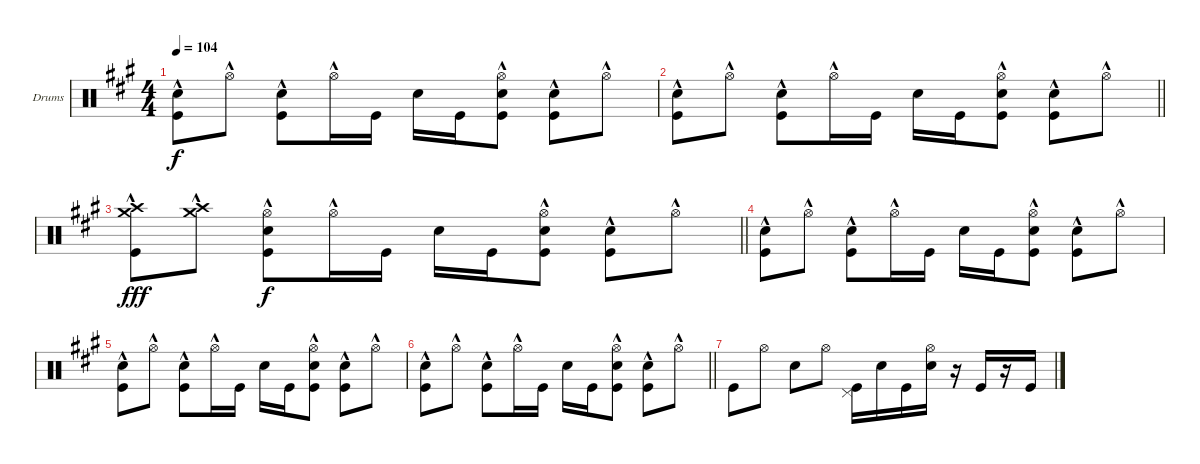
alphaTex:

\bracketExtendMode groupsimilarinstruments
\firstSystemTrackNameOrientation horizontal
\otherSystemsTrackNameOrientation horizontal
\track ("Drumkit" "Drums") {solo instrument percussion}
\staff {score}
\articulation defaults
\ts (4 4)
\tempo 104
\clef neutral
\ks a
("Kick (hit)" "Snare (hit) 2"{hac}).8{dy f} "Hi-Hat (open)"{hac}.8 ("Kick (hit)" "Snare (hit) 2"{hac}).8 "Hi-Hat (open)"{hac}.16 "Kick (hit)".16 "Snare (hit) 2".16 "Kick (hit)".16 ("Hi-Hat (open)"{hac} "Snare (hit) 2" "Kick (hit)").8 ("Kick (hit)"{hac} "Snare (hit) 2"{hac}).8 "Hi-Hat (open)"{hac}.8 |
\barLineRight lightlight
("Kick (hit)" "Snare (hit) 2"{hac}).8 "Hi-Hat (open)"{hac}.8 ("Kick (hit)" "Snare (hit) 2"{hac}).8 "Hi-Hat (open)"{hac}.16 "Kick (hit)".16 "Snare (hit) 2".16 "Kick (hit)".16 ("Hi-Hat (open)"{hac} "Snare (hit) 2" "Kick (hit)").8 ("Kick (hit)"{hac} "Snare (hit) 2"{hac}).8 "Hi-Hat (open)"{hac}.8 |
\barLineRight lightlight
("Crash medium (hit)"{hac} "Kick (hit)" "Crash high (hit)").8{dy fff} ("Crash medium (hit)"{hac} "Crash high (hit)").8 ("Kick (hit)" "Snare (hit) 2"{hac} "Hi-Hat (open)").8{dy f} "Hi-Hat (open)"{hac}.16 "Kick (hit)".16 "Snare (hit) 2".16 "Kick (hit)".16 ("Hi-Hat (open)"{hac} "Snare (hit) 2" "Kick (hit)").8 ("Kick (hit)"{hac} "Snare (hit) 2"{hac}).8 "Hi-Hat (open)"{hac}.8 |
("Kick (hit)" "Snare (hit) 2"{hac}).8 "Hi-Hat (open)"{hac}.8 ("Kick (hit)" "Snare (hit) 2"{hac}).8 "Hi-Hat (open)"{hac}.16 "Kick (hit)".16 "Snare (hit) 2".16 "Kick (hit)".16 ("Hi-Hat (open)"{hac} "Snare (hit) 2" "Kick (hit)").8 ("Kick (hit)"{hac} "Snare (hit) 2"{hac}).8 "Hi-Hat (open)"{hac}.8 |
("Kick (hit)" "Snare (hit) 2"{hac}).8 "Hi-Hat (open)"{hac}.8 ("Kick (hit)" "Snare (hit) 2"{hac}).8 "Hi-Hat (open)"{hac}.16 "Kick (hit)".16 "Snare (hit) 2".16 "Kick (hit)".16 ("Hi-Hat (open)"{hac} "Snare (hit) 2" "Kick (hit)").8 ("Kick (hit)"{hac} "Snare (hit) 2"{hac}).8 "Hi-Hat (open)"{hac}.8 |
\barLineRight lightlight
("Kick (hit)" "Snare (hit) 2"{hac}).8 "Hi-Hat (open)"{hac}.8 ("Kick (hit)" "Snare (hit) 2"{hac}).8 "Hi-Hat (open)"{hac}.16 "Kick (hit)".16 "Snare (hit) 2".16 "Kick (hit)".16 ("Hi-Hat (open)"{hac} "Snare (hit) 2" "Kick (hit)").8 ("Kick (hit)"{hac} "Snare (hit) 2"{hac}).8 "Hi-Hat (open)"{hac}.8 |
"Kick (hit)".8 "Hi-Hat (open)".8 "Snare (hit) 2".8 "Hi-Hat (open)".8 ("Pedal Hi-Hat (hit)" "Kick (hit)").16 "Snare (hit) 2".16 "Kick (hit)".16 ("Hi-Hat (open)" "Snare (hit) 2").16 r.16 "Kick (hit)".16 r.16 "Kick (hit)".16
